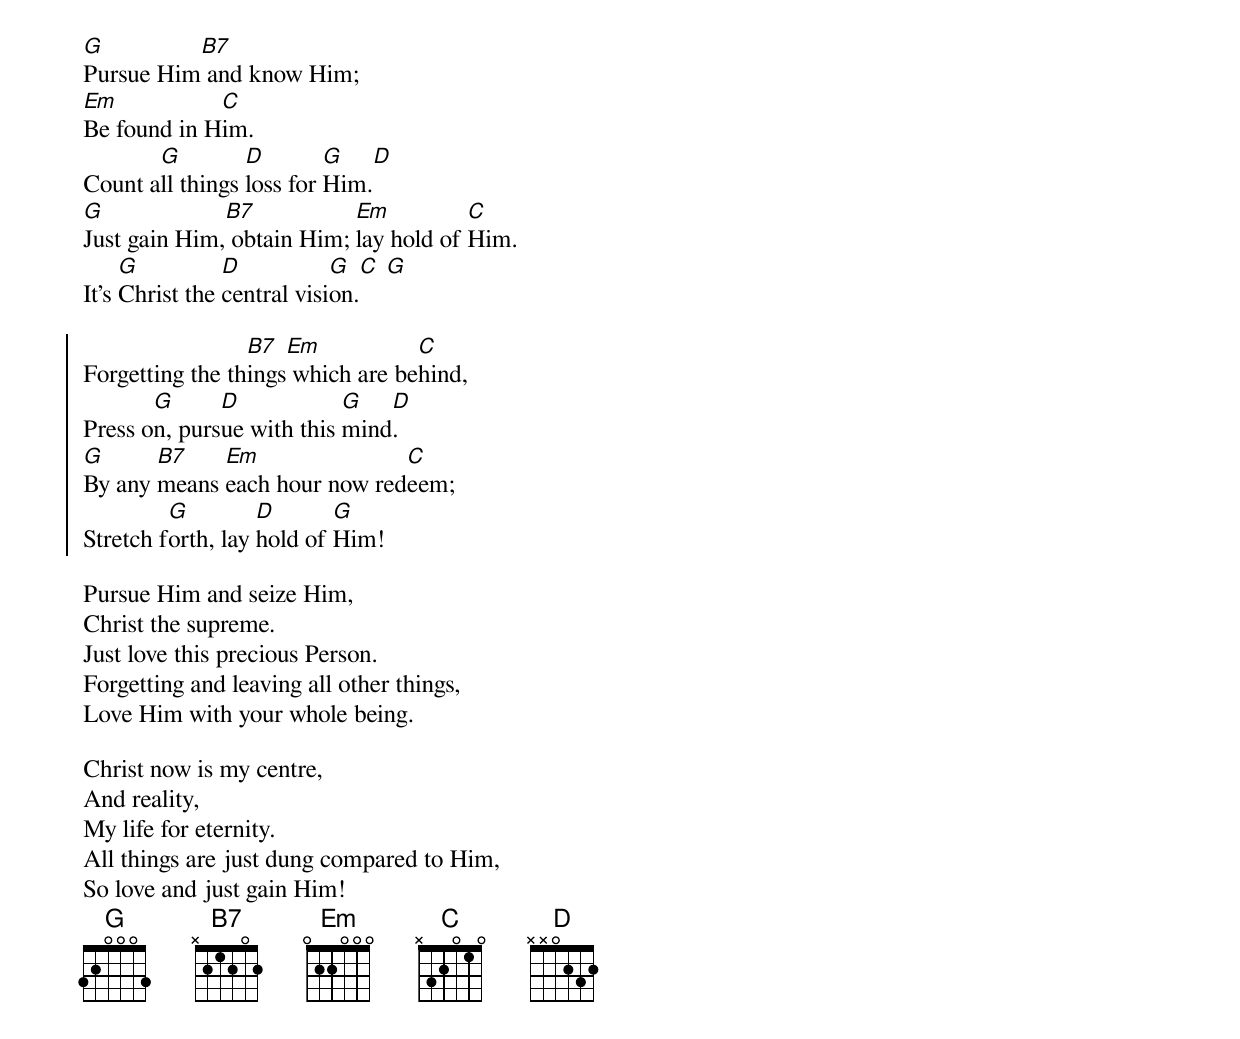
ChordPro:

[G]Pursue Him[B7] and know Him;
[Em]Be found in H[C]im.
Count a[G]ll things [D]loss for [G]Him.[D]
[G]Just gain Him,[B7] obtain Him; [Em]lay hold of [C]Him.
It’s [G]Christ the [D]central visi[G]on.[C] [G]

{start_of_chorus}
Forgetting the th[B7]ings[Em] which are be[C]hind,
Press o[G]n, purs[D]ue with this [G]mind[D].
[G]By any [B7]means [Em]each hour now red[C]eem;
Stretch f[G]orth, lay [D]hold of [G]Him!
{end_of_chorus}

Pursue Him and seize Him,
Christ the supreme.
Just love this precious Person.
Forgetting and leaving all other things,
Love Him with your whole being.

Christ now is my centre,
And reality,
My life for eternity.
All things are just dung compared to Him,
So love and just gain Him!
